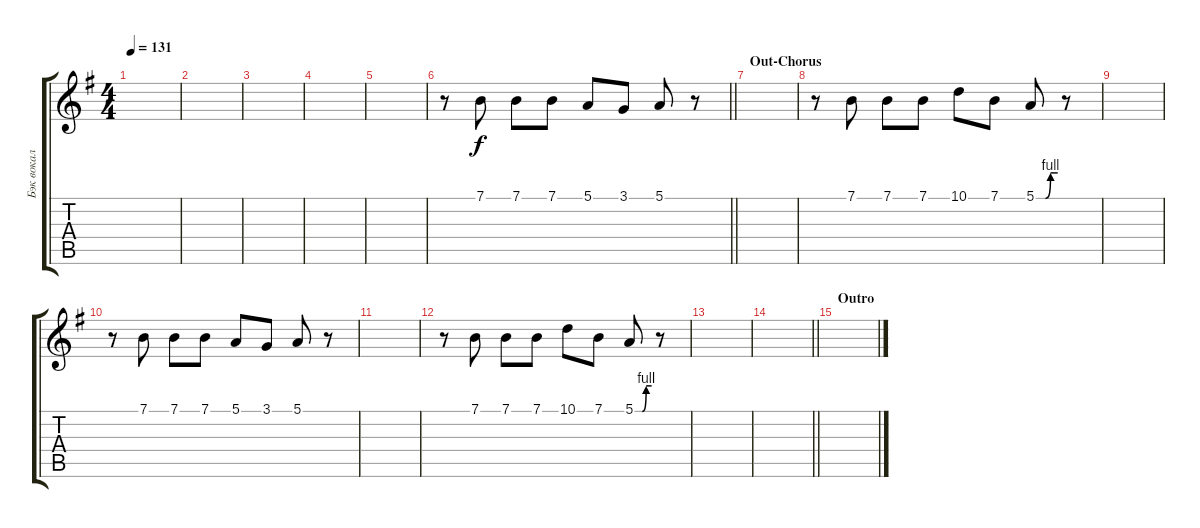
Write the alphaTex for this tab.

\track ("Бэк вокал" "Бэк вокал") {instrument brasssection}
\staff {score tabs}
\tuning (E4 B3 G3 D3 A2 E2) {hide}
\ts (4 4)
\tempo 131
\clef g2
\ks eminor
|
|
|
|
|
\barLineRight lightlight
r.8 7.1.8 7.1.8 7.1.8 5.1.8 3.1.8 5.1.8 r.8 |
\section ("" "Out-Chorus")
|
r.8 7.1.8 7.1.8 7.1.8 10.1.8 7.1.8 5.1{be (custom 0 0 26 0 40 4 60 4)}.8 r.8 |
|
r.8 7.1.8 7.1.8 7.1.8 5.1.8 3.1.8 5.1.8 r.8 |
|
r.8 7.1.8 7.1.8 7.1.8 10.1.8 7.1.8 5.1{be (custom 0 0 26 0 40 4 60 4)}.8 r.8 |
|
\barLineRight lightlight
|
\section ("" "Outro")
